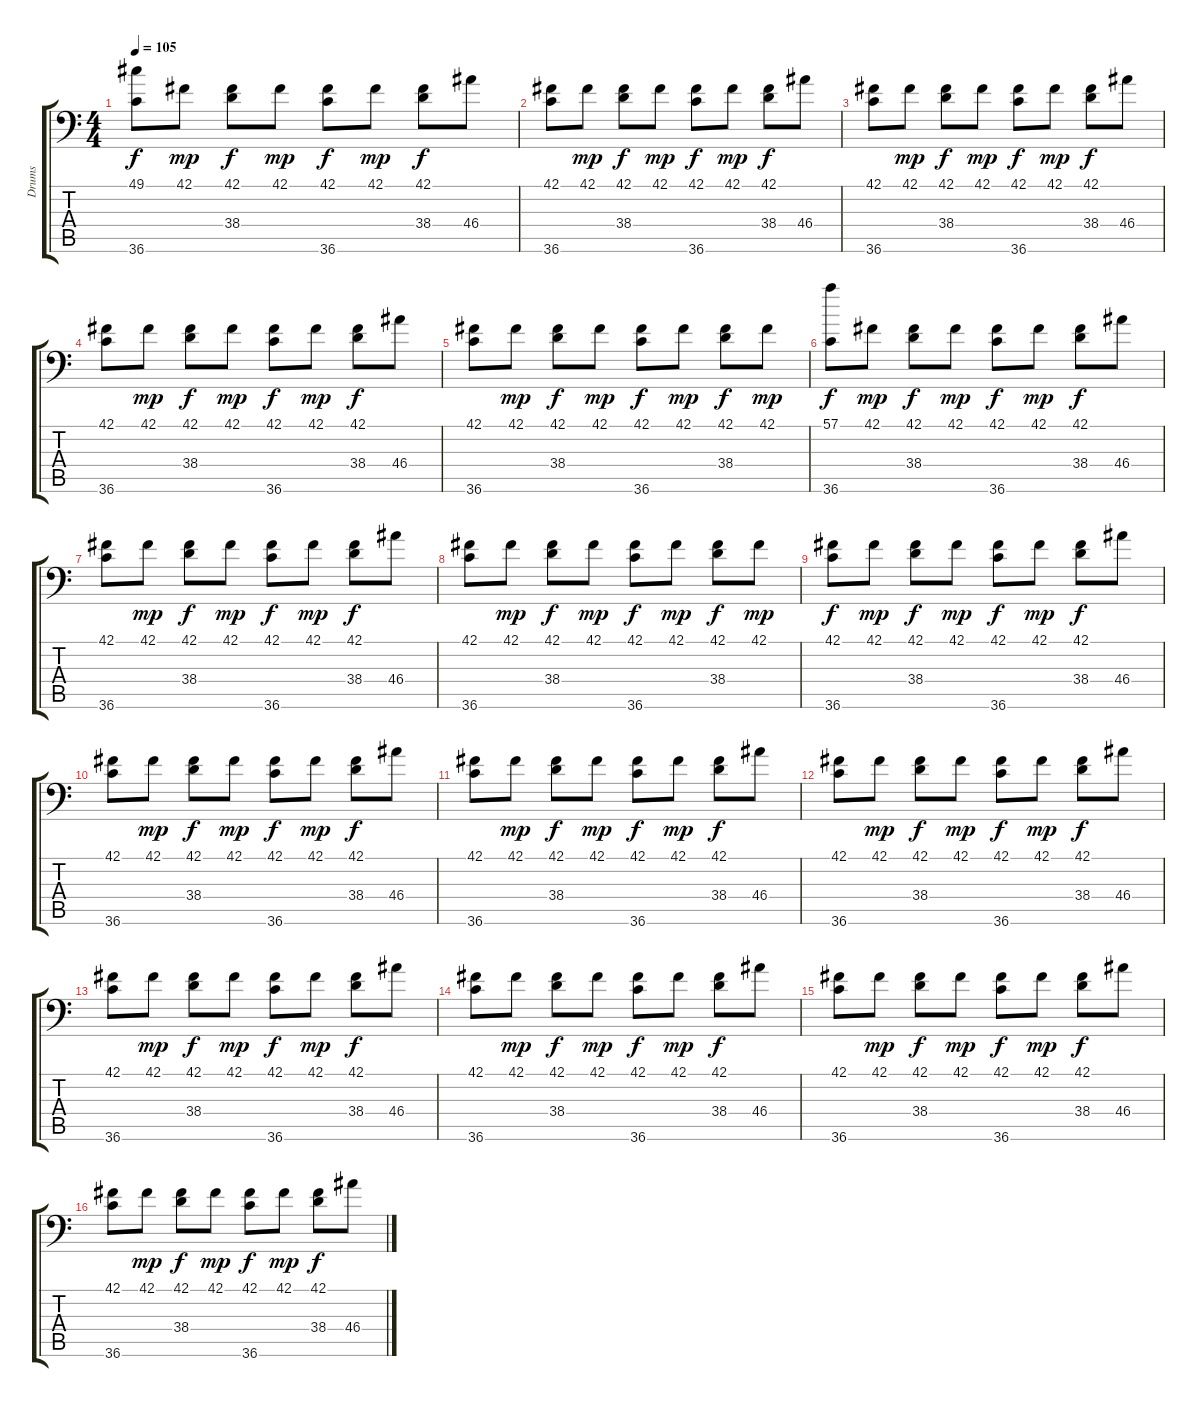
\track ("Drums" "Drums") {instrument acousticgrandpiano}
\staff {score tabs}
\tuning (C-1 C-1 C-1 C-1 C-1 C-1) {hide}
\ts (4 4)
\tempo 105
\clef f4
\ks c
(49.1 36.6).8{dy f} 42.1.8{dy mp} (42.1 38.4).8{dy f} 42.1.8{dy mp} (42.1 36.6).8{dy f} 42.1.8{dy mp} (42.1 38.4).8{dy f} 46.4.8 |
(42.1 36.6).8 42.1.8{dy mp} (42.1 38.4).8{dy f} 42.1.8{dy mp} (42.1 36.6).8{dy f} 42.1.8{dy mp} (42.1 38.4).8{dy f} 46.4.8 |
(42.1 36.6).8 42.1.8{dy mp} (42.1 38.4).8{dy f} 42.1.8{dy mp} (42.1 36.6).8{dy f} 42.1.8{dy mp} (42.1 38.4).8{dy f} 46.4.8 |
(42.1 36.6).8 42.1.8{dy mp} (42.1 38.4).8{dy f} 42.1.8{dy mp} (42.1 36.6).8{dy f} 42.1.8{dy mp} (42.1 38.4).8{dy f} 46.4.8 |
(42.1 36.6).8 42.1.8{dy mp} (42.1 38.4).8{dy f} 42.1.8{dy mp} (42.1 36.6).8{dy f} 42.1.8{dy mp} (42.1 38.4).8{dy f} 42.1.8{dy mp} |
(57.1 36.6).8{dy f} 42.1.8{dy mp} (42.1 38.4).8{dy f} 42.1.8{dy mp} (42.1 36.6).8{dy f} 42.1.8{dy mp} (42.1 38.4).8{dy f} 46.4.8 |
(42.1 36.6).8 42.1.8{dy mp} (42.1 38.4).8{dy f} 42.1.8{dy mp} (42.1 36.6).8{dy f} 42.1.8{dy mp} (42.1 38.4).8{dy f} 46.4.8 |
(42.1 36.6).8 42.1.8{dy mp} (42.1 38.4).8{dy f} 42.1.8{dy mp} (42.1 36.6).8{dy f} 42.1.8{dy mp} (42.1 38.4).8{dy f} 42.1.8{dy mp} |
(42.1 36.6).8{dy f} 42.1.8{dy mp} (42.1 38.4).8{dy f} 42.1.8{dy mp} (42.1 36.6).8{dy f} 42.1.8{dy mp} (42.1 38.4).8{dy f} 46.4.8 |
(42.1 36.6).8 42.1.8{dy mp} (42.1 38.4).8{dy f} 42.1.8{dy mp} (42.1 36.6).8{dy f} 42.1.8{dy mp} (42.1 38.4).8{dy f} 46.4.8 |
(42.1 36.6).8 42.1.8{dy mp} (42.1 38.4).8{dy f} 42.1.8{dy mp} (42.1 36.6).8{dy f} 42.1.8{dy mp} (42.1 38.4).8{dy f} 46.4.8 |
(42.1 36.6).8 42.1.8{dy mp} (42.1 38.4).8{dy f} 42.1.8{dy mp} (42.1 36.6).8{dy f} 42.1.8{dy mp} (42.1 38.4).8{dy f} 46.4.8 |
(42.1 36.6).8 42.1.8{dy mp} (42.1 38.4).8{dy f} 42.1.8{dy mp} (42.1 36.6).8{dy f} 42.1.8{dy mp} (42.1 38.4).8{dy f} 46.4.8 |
(42.1 36.6).8 42.1.8{dy mp} (42.1 38.4).8{dy f} 42.1.8{dy mp} (42.1 36.6).8{dy f} 42.1.8{dy mp} (42.1 38.4).8{dy f} 46.4.8 |
(42.1 36.6).8 42.1.8{dy mp} (42.1 38.4).8{dy f} 42.1.8{dy mp} (42.1 36.6).8{dy f} 42.1.8{dy mp} (42.1 38.4).8{dy f} 46.4.8 |
(42.1 36.6).8 42.1.8{dy mp} (42.1 38.4).8{dy f} 42.1.8{dy mp} (42.1 36.6).8{dy f} 42.1.8{dy mp} (42.1 38.4).8{dy f} 46.4.8
